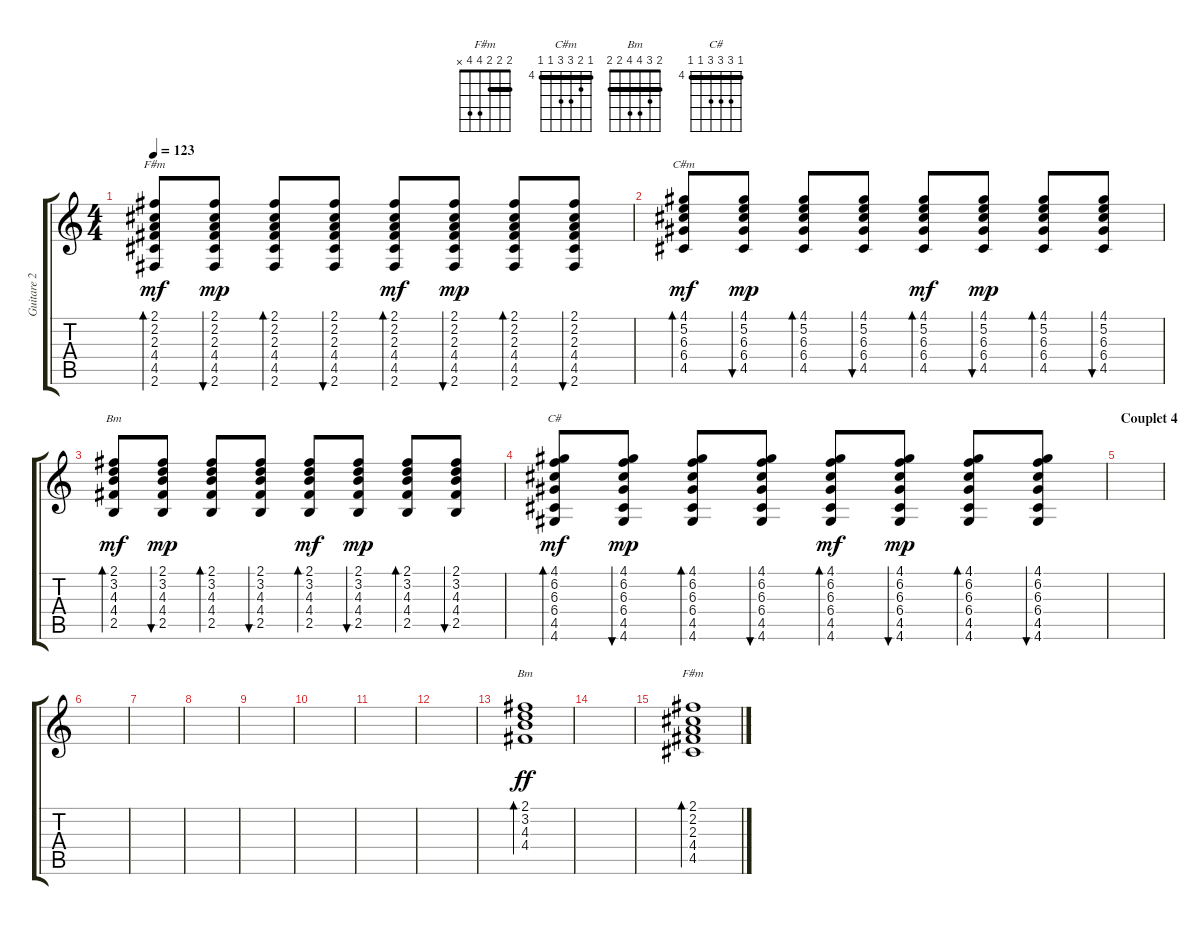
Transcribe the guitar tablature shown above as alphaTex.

\track ("Guitare 2" "Guitare 2") {instrument electricguitarjazz}
\staff {score tabs}
\tuning (E4 B3 G3 D3 A2 E2) {hide}
\chord ("F#m" 2 2 2 4 0 2) {barre 2}
\chord ("C#m" 4 5 6 6 4 4) {firstfret 4 barre 4}
\chord ("Bm" 2 3 4 4 2 x) {barre 2}
\chord ("C#" 4 6 6 6 4 4) {firstfret 4 barre 4}
\chord ("Bm" 2 3 4 4 2 2) {barre 2}
\chord ("F#m" 2 2 2 4 4 x) {barre 2}
\ts (4 4)
\tempo 123
\clef g2
\ks c
(2.1 2.2 2.3 4.4 4.5 2.6).8{bd 60 ch "F#m" dy mf} (2.1 2.2 2.3 4.4 4.5 2.6).8{bu 60 dy mp} (2.1 2.2 2.3 4.4 4.5 2.6).8{bd 60} (2.1 2.2 2.3 4.4 4.5 2.6).8{bu 60} (2.1 2.2 2.3 4.4 4.5 2.6).8{bd 60 dy mf} (2.1 2.2 2.3 4.4 4.5 2.6).8{bu 60 dy mp} (2.1 2.2 2.3 4.4 4.5 2.6).8{bd 60} (2.1 2.2 2.3 4.4 4.5 2.6).8{bu 60} |
(4.1 5.2 6.3 6.4 4.5).8{bd 60 ch "C#m" dy mf} (4.1 5.2 6.3 6.4 4.5).8{bu 60 dy mp} (4.1 5.2 6.3 6.4 4.5).8{bd 60} (4.1 5.2 6.3 6.4 4.5).8{bu 60} (4.1 5.2 6.3 6.4 4.5).8{bd 60 dy mf} (4.1 5.2 6.3 6.4 4.5).8{bu 60 dy mp} (4.1 5.2 6.3 6.4 4.5).8{bd 60} (4.1 5.2 6.3 6.4 4.5).8{bu 60} |
(2.1 3.2 4.3 4.4 2.5).8{bd 60 ch "Bm" dy mf} (2.1 3.2 4.3 4.4 2.5).8{bu 60 dy mp} (2.1 3.2 4.3 4.4 2.5).8{bd 60} (2.1 3.2 4.3 4.4 2.5).8{bu 60} (2.1 3.2 4.3 4.4 2.5).8{bd 60 dy mf} (2.1 3.2 4.3 4.4 2.5).8{bu 60 dy mp} (2.1 3.2 4.3 4.4 2.5).8{bd 60} (2.1 3.2 4.3 4.4 2.5).8{bu 60} |
(4.1 6.2 6.3 6.4 4.5 4.6).8{bd 60 ch "C#" dy mf} (4.1 6.2 6.3 6.4 4.5 4.6).8{bu 60 dy mp} (4.1 6.2 6.3 6.4 4.5 4.6).8{bd 60} (4.1 6.2 6.3 6.4 4.5 4.6).8{bu 60} (4.1 6.2 6.3 6.4 4.5 4.6).8{bd 60 dy mf} (4.1 6.2 6.3 6.4 4.5 4.6).8{bu 60 dy mp} (4.1 6.2 6.3 6.4 4.5 4.6).8{bd 60} (4.1 6.2 6.3 6.4 4.5 4.6).8{bu 60} |
\section ("" "Couplet 4")
|
|
|
|
|
|
|
|
(2.1 3.2 4.3 4.4).1{bd 60 ch "Bm" dy ff} |
|
(2.1 2.2 2.3 4.4 4.5).1{bd 240 ch "F#m"}
